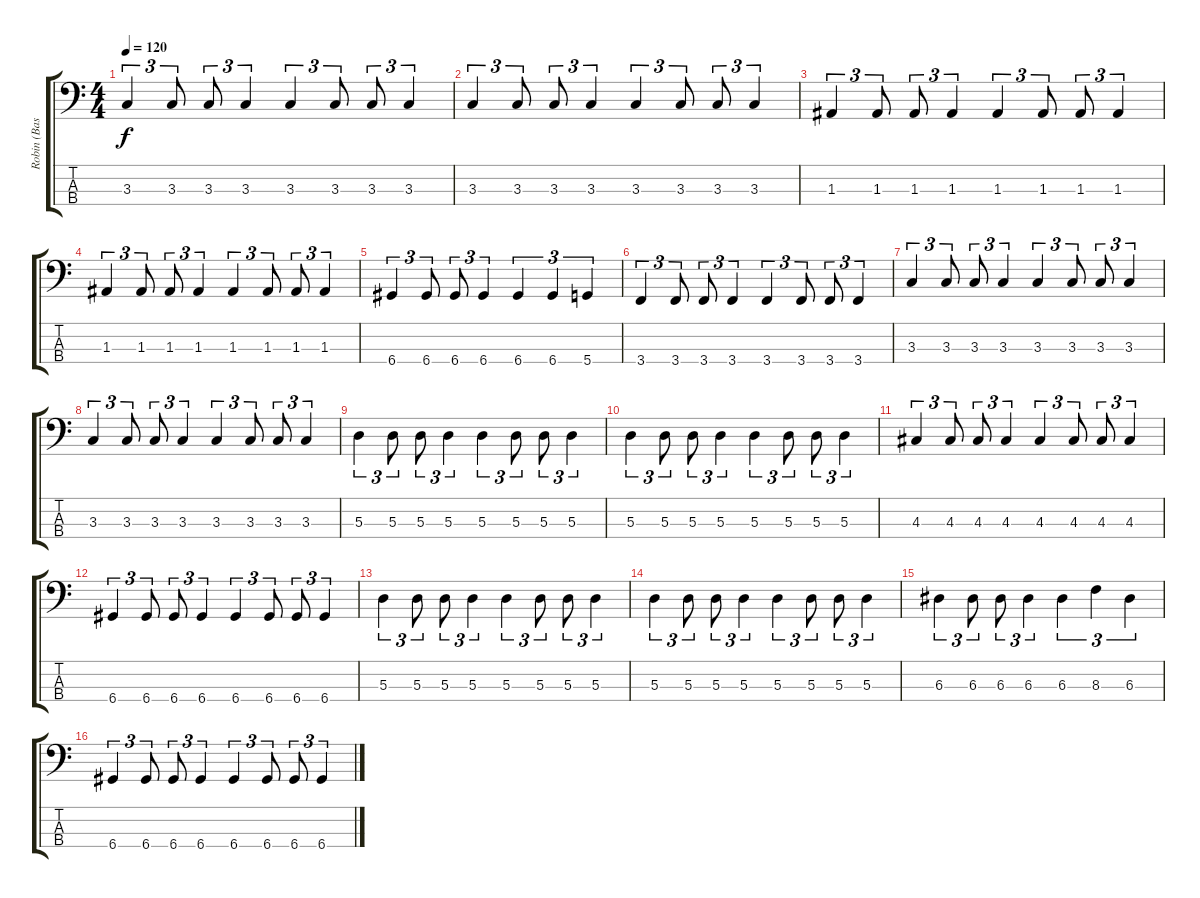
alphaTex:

\track ("Robin (Bass)" "Robin (Bas") {instrument electricbassfinger}
\staff {score tabs}
\tuning (G2 D2 A1 D1) {hide}
\ts (4 4)
\tempo 120
\clef f4
\ks c
3.3.4{tu (3 2) dy f} 3.3.8{tu (3 2)} 3.3.8{tu (3 2)} 3.3.4{tu (3 2)} 3.3.4{tu (3 2)} 3.3.8{tu (3 2)} 3.3.8{tu (3 2)} 3.3.4{tu (3 2)} |
3.3.4{tu (3 2)} 3.3.8{tu (3 2)} 3.3.8{tu (3 2)} 3.3.4{tu (3 2)} 3.3.4{tu (3 2)} 3.3.8{tu (3 2)} 3.3.8{tu (3 2)} 3.3.4{tu (3 2)} |
1.3.4{tu (3 2)} 1.3.8{tu (3 2)} 1.3.8{tu (3 2)} 1.3.4{tu (3 2)} 1.3.4{tu (3 2)} 1.3.8{tu (3 2)} 1.3.8{tu (3 2)} 1.3.4{tu (3 2)} |
1.3.4{tu (3 2)} 1.3.8{tu (3 2)} 1.3.8{tu (3 2)} 1.3.4{tu (3 2)} 1.3.4{tu (3 2)} 1.3.8{tu (3 2)} 1.3.8{tu (3 2)} 1.3.4{tu (3 2)} |
6.4.4{tu (3 2)} 6.4.8{tu (3 2)} 6.4.8{tu (3 2)} 6.4.4{tu (3 2)} 6.4.4{tu (3 2)} 6.4.4{tu (3 2)} 5.4.4{tu (3 2)} |
3.4.4{tu (3 2)} 3.4.8{tu (3 2)} 3.4.8{tu (3 2)} 3.4.4{tu (3 2)} 3.4.4{tu (3 2)} 3.4.8{tu (3 2)} 3.4.8{tu (3 2)} 3.4.4{tu (3 2)} |
3.3.4{tu (3 2)} 3.3.8{tu (3 2)} 3.3.8{tu (3 2)} 3.3.4{tu (3 2)} 3.3.4{tu (3 2)} 3.3.8{tu (3 2)} 3.3.8{tu (3 2)} 3.3.4{tu (3 2)} |
3.3.4{tu (3 2)} 3.3.8{tu (3 2)} 3.3.8{tu (3 2)} 3.3.4{tu (3 2)} 3.3.4{tu (3 2)} 3.3.8{tu (3 2)} 3.3.8{tu (3 2)} 3.3.4{tu (3 2)} |
5.3.4{tu (3 2)} 5.3.8{tu (3 2)} 5.3.8{tu (3 2)} 5.3.4{tu (3 2)} 5.3.4{tu (3 2)} 5.3.8{tu (3 2)} 5.3.8{tu (3 2)} 5.3.4{tu (3 2)} |
5.3.4{tu (3 2)} 5.3.8{tu (3 2)} 5.3.8{tu (3 2)} 5.3.4{tu (3 2)} 5.3.4{tu (3 2)} 5.3.8{tu (3 2)} 5.3.8{tu (3 2)} 5.3.4{tu (3 2)} |
4.3.4{tu (3 2)} 4.3.8{tu (3 2)} 4.3.8{tu (3 2)} 4.3.4{tu (3 2)} 4.3.4{tu (3 2)} 4.3.8{tu (3 2)} 4.3.8{tu (3 2)} 4.3.4{tu (3 2)} |
6.4.4{tu (3 2)} 6.4.8{tu (3 2)} 6.4.8{tu (3 2)} 6.4.4{tu (3 2)} 6.4.4{tu (3 2)} 6.4.8{tu (3 2)} 6.4.8{tu (3 2)} 6.4.4{tu (3 2)} |
5.3.4{tu (3 2)} 5.3.8{tu (3 2)} 5.3.8{tu (3 2)} 5.3.4{tu (3 2)} 5.3.4{tu (3 2)} 5.3.8{tu (3 2)} 5.3.8{tu (3 2)} 5.3.4{tu (3 2)} |
5.3.4{tu (3 2)} 5.3.8{tu (3 2)} 5.3.8{tu (3 2)} 5.3.4{tu (3 2)} 5.3.4{tu (3 2)} 5.3.8{tu (3 2)} 5.3.8{tu (3 2)} 5.3.4{tu (3 2)} |
6.3.4{tu (3 2)} 6.3.8{tu (3 2)} 6.3.8{tu (3 2)} 6.3.4{tu (3 2)} 6.3.4{tu (3 2)} 8.3.4{tu (3 2)} 6.3.4{tu (3 2)} |
6.4.4{tu (3 2)} 6.4.8{tu (3 2)} 6.4.8{tu (3 2)} 6.4.4{tu (3 2)} 6.4.4{tu (3 2)} 6.4.8{tu (3 2)} 6.4.8{tu (3 2)} 6.4.4{tu (3 2)}
